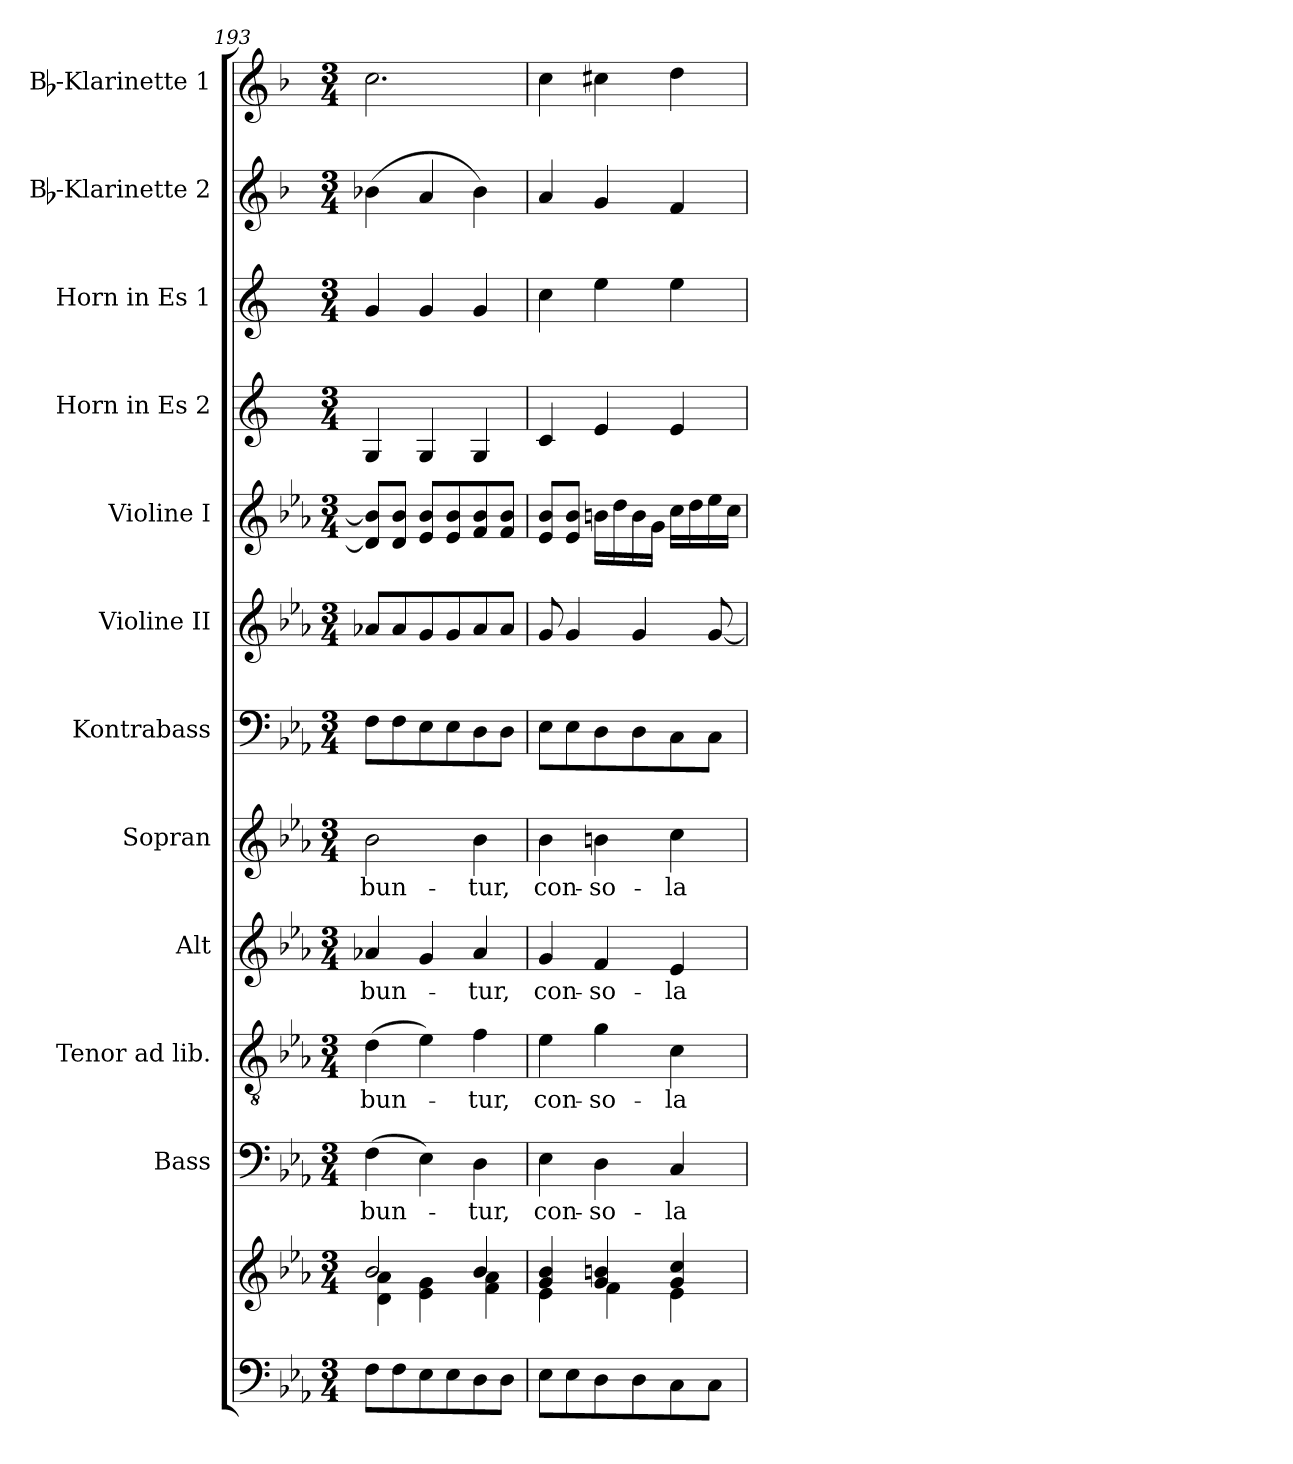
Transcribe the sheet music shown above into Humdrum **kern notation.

**kern	**kern	**kern	**text	**kern	**text	**kern	**text	**kern	**text	**kern	**kern	**kern	**kern	**kern	**kern	**kern
*part12	*part12	*part11	*part11	*part10	*part10	*part9	*part9	*part8	*part8	*part7	*part6	*part5	*part4	*part3	*part2	*part1
*staff13	*staff12	*staff11	*staff11	*staff10	*staff10	*staff9	*staff9	*staff8	*staff8	*staff7	*staff6	*staff5	*staff4	*staff3	*staff2	*staff1
*	*	*I"Bass	*	*I"Tenor ad lib.	*	*I"Alt	*	*I"Sopran	*	*I"Kontrabass	*I"Violine II	*I"Violine I	*I"Horn in Es 2	*I"Horn in Es 1	*I"Bb-Klarinette 2	*I"Bb-Klarinette 1
*	*	*I'B.	*	*I'T.	*	*I'A.	*	*I'S.	*	*I'Kb.	*I'Vl. II	*I'Vl. I	*	*	*I'Bb Kl. 2	*I'Bb Kl. 1
*clefF4	*clefG2	*clefF4	*	*clefGv2	*	*clefG2	*	*clefG2	*	*clefF4	*clefG2	*clefG2	*clefG2	*clefG2	*clefG2	*clefG2
*	*	*	*	*	*	*	*	*	*	*ITrd7c12	*	*	*ITrd5c9	*ITrd5c9	*ITrd1c2	*ITrd1c2
*k[b-e-a-]	*k[b-e-a-]	*k[b-e-a-]	*	*k[b-e-a-]	*	*k[b-e-a-]	*	*k[b-e-a-]	*	*k[b-e-a-]	*k[b-e-a-]	*k[b-e-a-]	*k[b-e-a-]	*k[b-e-a-]	*k[b-e-a-]	*k[b-e-a-]
*E-:	*E-:	*E-:	*	*E-:	*	*E-:	*	*E-:	*	*E-:	*E-:	*E-:	*E-:	*E-:	*E-:	*E-:
*M3/4	*M3/4	*M3/4	*	*M3/4	*	*M3/4	*	*M3/4	*	*M3/4	*M3/4	*M3/4	*M3/4	*M3/4	*M3/4	*M3/4
=193	=193	=193	=193	=193	=193	=193	=193	=193	=193	=193	=193	=193	=193	=193	=193	=193
*	*^	*	*	*	*	*	*	*	*	*	*	*	*	*	*	*
!	!	!	!	!LO:LY:b	!	!LO:LY:b	!	!LO:LY:b	!	!LO:LY:b	!	!	!	!	!	!	!
8F\L	2b-/	4d\ 4a-\	(>4F\	-bun-	(>4d\	-bun-	4a-X/	-bun-	2b-\	-bun-	8FF\L	8a-X/L	8d/] 8b-/]L	4BB-/	4B-/	(>4a-X\	2.b-\
8F\	.	.	.	.	.	.	.	.	.	.	8FF\	8a-/	8d/ 8b-/J	.	.	.	.
8E-\	.	4e-\ 4g\	4E-\)	.	4e-\)	.	4g/	.	.	.	8EE-\	8g/	8e-/ 8b-/L	4BB-/	4B-/	4g/	.
8E-\	.	.	.	.	.	.	.	.	.	.	8EE-\	8g/	8e-/ 8b-/	.	.	.	.
!	!	!	!	!LO:LY:b	!	!LO:LY:b	!	!LO:LY:b	!	!LO:LY:b	!	!	!	!	!	!	!
8D\	4b-/	4f\ 4a-\	4D\	-tur,	4f\	-tur,	4a-/	-tur,	4b-\	-tur,	8DD\	8a-/	8f/ 8b-/	4BB-/	4B-/	4a-\)	.
8D\J	.	.	.	.	.	.	.	.	.	.	8DD\J	8a-/J	8f/ 8b-/J	.	.	.	.
=194	=194	=194	=194	=194	=194	=194	=194	=194	=194	=194	=194	=194	=194	=194	=194	=194	=194
!	!	!	!	!LO:LY:b	!	!LO:LY:b	!	!LO:LY:b	!	!LO:LY:b	!	!	!	!	!	!	!
8E-\L	4g/ 4b-/	4e-\	4E-\	con-	4e-\	con-	4g/	con-	4b-\	con-	8EE-\L	8g/	8e-/ 8b-/L	4E-/	4e-\	4g/	4b-\
8E-\	.	.	.	.	.	.	.	.	.	.	8EE-\	4g/	8e-/ 8b-/J	.	.	.	.
!	!	!	!	!LO:LY:b	!	!LO:LY:b	!	!LO:LY:b	!	!LO:LY:b	!	!	!	!	!	!	!
8D\	4g/ 4bn/	4f\	4D\	-so-	4g\	-so-	4f/	-so-	4bn\	-so-	8DD\	.	16bn\LL	4G/	4g\	4f/	4bn\
.	.	.	.	.	.	.	.	.	.	.	.	.	16dd\	.	.	.	.
8D\	.	.	.	.	.	.	.	.	.	.	8DD\	4g/	16b\	.	.	.	.
.	.	.	.	.	.	.	.	.	.	.	.	.	16g\JJ	.	.	.	.
!	!	!	!	!LO:LY:b	!	!LO:LY:b	!	!LO:LY:b	!	!LO:LY:b	!	!	!	!	!	!	!
8C\	4g/ 4cc/	4e-\	4C/	-la-	4c\	-la-	4e-/	-la-	4cc\	-la-	8CC\	.	16cc\LL	4G/	4g\	4e-/	4cc\
.	.	.	.	.	.	.	.	.	.	.	.	.	16dd\	.	.	.	.
8C\J	.	.	.	.	.	.	.	.	.	.	8CC\J	[8g/	16ee-\	.	.	.	.
.	.	.	.	.	.	.	.	.	.	.	.	.	16cc\JJ	.	.	.	.
*	*v	*v	*	*	*	*	*	*	*	*	*	*	*	*	*	*	*
=	=	=	=	=	=	=	=	=	=	=	=	=	=	=	=	=
*-	*-	*-	*-	*-	*-	*-	*-	*-	*-	*-	*-	*-	*-	*-	*-	*-
